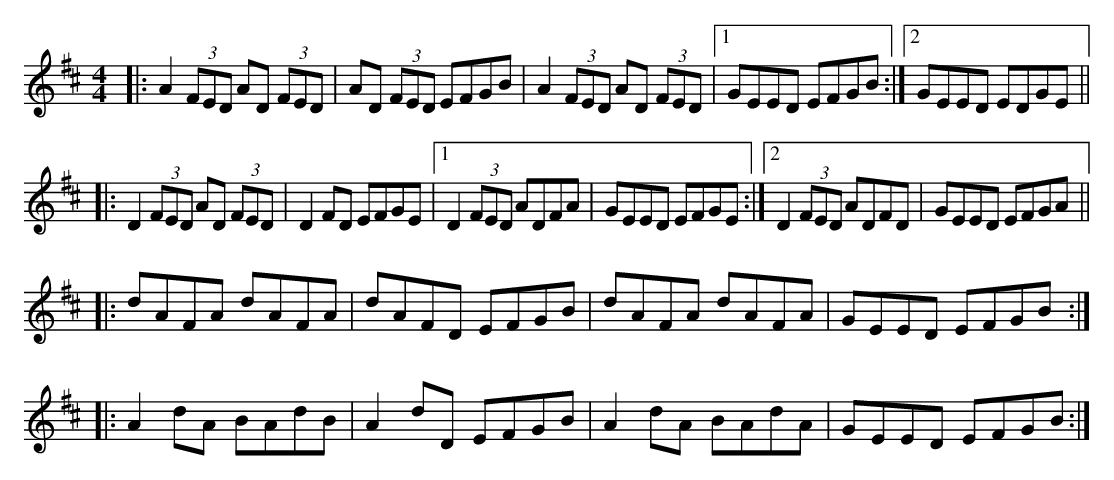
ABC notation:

X:1
M:4/4
K:D
|: A2 (3FED AD (3FED|AD (3FED EFGB|A2 (3FED AD (3FED |1 GEED EFGB :|2 GEED EDGE||
|: D2 (3FED AD (3FED | D2FD EFGE |1 D2 (3FED ADFA | GEED EFGE :|2 D2 (3FED ADFD | GEED EFGA ||
|: dAFA dAFA | dAFD EFGB | dAFA dAFA | GEED EFGB :|
|: A2dA BAdB | A2dD EFGB | A2dA BAdA | GEED EFGB :|
